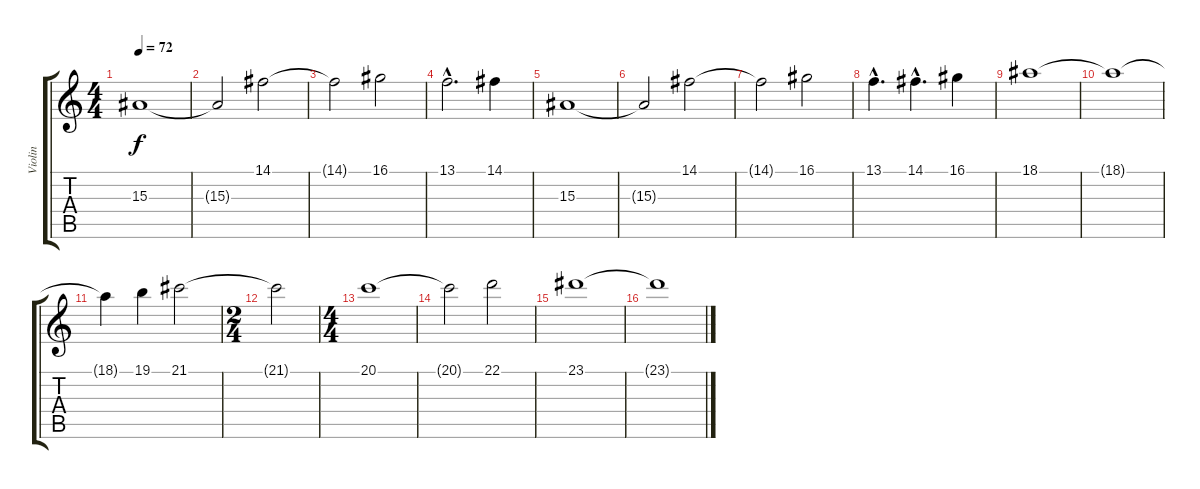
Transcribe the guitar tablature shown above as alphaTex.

\track ("Violin" "Violin") {instrument violin}
\staff {score tabs}
\tuning (E4 B3 G3 D3 A2 E2) {hide}
\ts (4 4)
\tempo 72
\clef g2
\ks c
15.3.1{dy f} |
15.3{t}.2 14.1.2 |
14.1{t}.2 16.1.2 |
13.1{hac}.2{d} 14.1.4 |
15.3.1 |
15.3{t}.2 14.1.2 |
14.1{t}.2 16.1.2 |
13.1{hac}.4{d} 14.1{hac}.4{d} 16.1.4 |
18.1.1 |
18.1{t}.1 |
18.1{t}.4 19.1.4 21.1.2 |
\ts (2 4)
21.1{t}.2 |
\ts (4 4)
20.1.1 |
20.1{t}.2 22.1.2 |
23.1.1 |
23.1{t}.1
